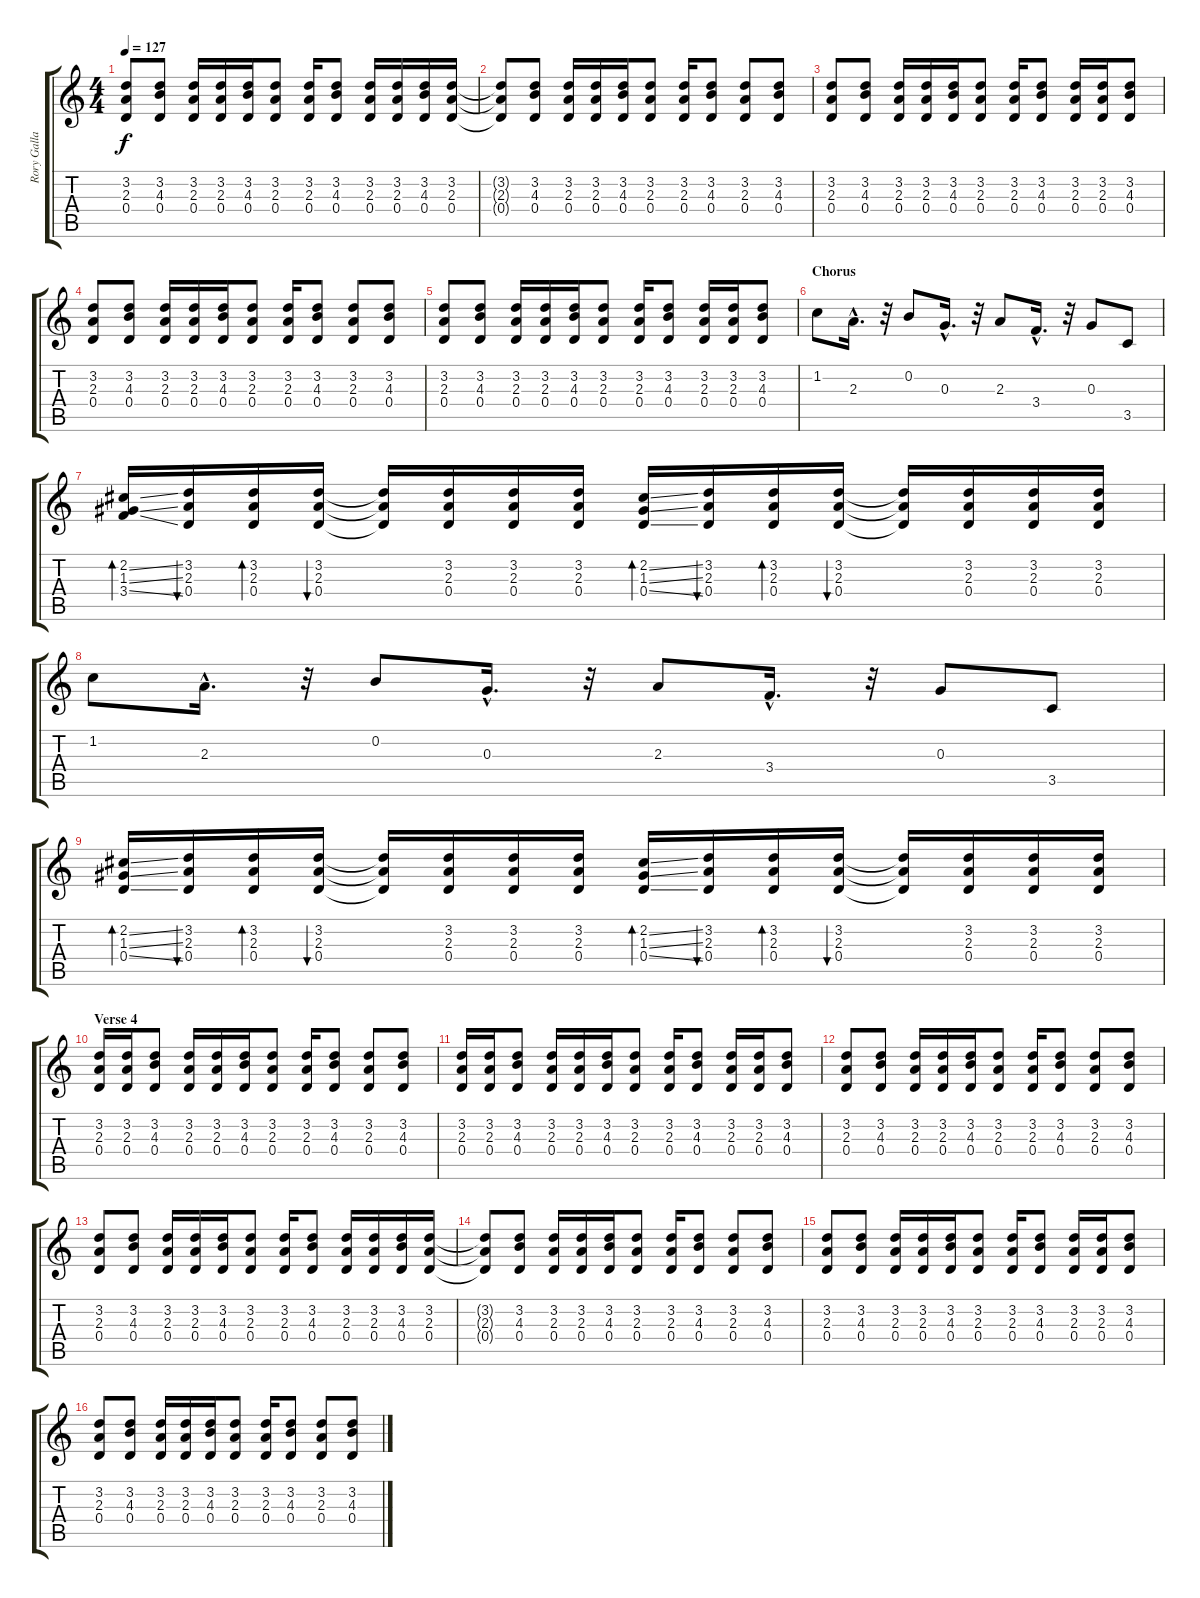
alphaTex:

\track ("Rory Gallagher" "Rory Galla") {instrument distortionguitar}
\staff {score tabs}
\tuning (E4 B3 G3 D3 A2 E2) {hide}
\ts (4 4)
\tempo 127
\clef g2
\ks c
(3.2 2.3 0.4).8{dy f} (3.2 4.3 0.4).8 (3.2 2.3 0.4).16 (3.2 2.3 0.4).16 (3.2 4.3 0.4).16 (3.2 2.3 0.4).8 (3.2 2.3 0.4).16 (3.2 4.3 0.4).8 (3.2 2.3 0.4).16 (3.2 2.3 0.4).16 (3.2 4.3 0.4).16 (3.2 2.3 0.4).16 |
(3.2{t} 2.3{t} 0.4{t}).8 (3.2 4.3 0.4).8 (3.2 2.3 0.4).16 (3.2 2.3 0.4).16 (3.2 4.3 0.4).16 (3.2 2.3 0.4).8 (3.2 2.3 0.4).16 (3.2 4.3 0.4).8 (3.2 2.3 0.4).8 (3.2 4.3 0.4).8 |
(3.2 2.3 0.4).8 (3.2 4.3 0.4).8 (3.2 2.3 0.4).16 (3.2 2.3 0.4).16 (3.2 4.3 0.4).16 (3.2 2.3 0.4).8 (3.2 2.3 0.4).16 (3.2 4.3 0.4).8 (3.2 2.3 0.4).16 (3.2 2.3 0.4).16 (3.2 4.3 0.4).8 |
(3.2 2.3 0.4).8 (3.2 4.3 0.4).8 (3.2 2.3 0.4).16 (3.2 2.3 0.4).16 (3.2 4.3 0.4).16 (3.2 2.3 0.4).8 (3.2 2.3 0.4).16 (3.2 4.3 0.4).8 (3.2 2.3 0.4).8 (3.2 4.3 0.4).8 |
(3.2 2.3 0.4).8 (3.2 4.3 0.4).8 (3.2 2.3 0.4).16 (3.2 2.3 0.4).16 (3.2 4.3 0.4).16 (3.2 2.3 0.4).8 (3.2 2.3 0.4).16 (3.2 4.3 0.4).8 (3.2 2.3 0.4).16 (3.2 2.3 0.4).16 (3.2 4.3 0.4).8 |
\section ("" "Chorus")
1.2.8{volume 15} 2.3{hac}.16{d} r.32 0.2.8 0.3{hac}.16{d} r.32 2.3.8 3.4{hac}.16{d} r.32 0.3.8 3.5.8 |
(2.2{ss} 1.3{ss} 3.4{ss}).16{bd 60} (3.2 2.3 0.4).16{bu 60} (3.2 2.3 0.4).16{bd 60} (3.2 2.3 0.4).16{bu 60} (3.2{t} 2.3{t} 0.4{t}).16 (3.2 2.3 0.4).16 (3.2 2.3 0.4).16 (3.2 2.3 0.4).16 (2.2{ss} 1.3{ss} 0.4{ss}).16{bd 60} (3.2 2.3 0.4).16{bu 60} (3.2 2.3 0.4).16{bd 60} (3.2 2.3 0.4).16{bu 60} (3.2{t} 2.3{t} 0.4{t}).16 (3.2 2.3 0.4).16 (3.2 2.3 0.4).16 (3.2 2.3 0.4).16 |
1.2.8 2.3{hac}.16{d} r.32 0.2.8 0.3{hac}.16{d} r.32 2.3.8 3.4{hac}.16{d} r.32 0.3.8 3.5.8 |
(2.2{ss} 1.3{ss} 0.4{ss}).16{bd 60} (3.2 2.3 0.4).16{bu 60} (3.2 2.3 0.4).16{bd 60} (3.2 2.3 0.4).16{bu 60} (3.2{t} 2.3{t} 0.4{t}).16 (3.2 2.3 0.4).16 (3.2 2.3 0.4).16 (3.2 2.3 0.4).16 (2.2{ss} 1.3{ss} 0.4{ss}).16{bd 60} (3.2 2.3 0.4).16{bu 60} (3.2 2.3 0.4).16{bd 60} (3.2 2.3 0.4).16{bu 60} (3.2{t} 2.3{t} 0.4{t}).16 (3.2 2.3 0.4).16 (3.2 2.3 0.4).16 (3.2 2.3 0.4).16 |
\section ("" "Verse 4")
(3.2 2.3 0.4).16 (3.2 2.3 0.4).16 (3.2 4.3 0.4).8 (3.2 2.3 0.4).16 (3.2 2.3 0.4).16 (3.2 4.3 0.4).16 (3.2 2.3 0.4).8 (3.2 2.3 0.4).16 (3.2 4.3 0.4).8 (3.2 2.3 0.4).8 (3.2 4.3 0.4).8 |
(3.2 2.3 0.4).16 (3.2 2.3 0.4).16 (3.2 4.3 0.4).8 (3.2 2.3 0.4).16 (3.2 2.3 0.4).16 (3.2 4.3 0.4).16 (3.2 2.3 0.4).8 (3.2 2.3 0.4).16 (3.2 4.3 0.4).8 (3.2 2.3 0.4).16 (3.2 2.3 0.4).16 (3.2 4.3 0.4).8 |
(3.2 2.3 0.4).8 (3.2 4.3 0.4).8 (3.2 2.3 0.4).16 (3.2 2.3 0.4).16 (3.2 4.3 0.4).16 (3.2 2.3 0.4).8 (3.2 2.3 0.4).16 (3.2 4.3 0.4).8 (3.2 2.3 0.4).8 (3.2 4.3 0.4).8 |
(3.2 2.3 0.4).8 (3.2 4.3 0.4).8 (3.2 2.3 0.4).16 (3.2 2.3 0.4).16 (3.2 4.3 0.4).16 (3.2 2.3 0.4).8 (3.2 2.3 0.4).16 (3.2 4.3 0.4).8 (3.2 2.3 0.4).16 (3.2 2.3 0.4).16 (3.2 4.3 0.4).16 (3.2 2.3 0.4).16 |
(3.2{t} 2.3{t} 0.4{t}).8 (3.2 4.3 0.4).8 (3.2 2.3 0.4).16 (3.2 2.3 0.4).16 (3.2 4.3 0.4).16 (3.2 2.3 0.4).8 (3.2 2.3 0.4).16 (3.2 4.3 0.4).8 (3.2 2.3 0.4).8 (3.2 4.3 0.4).8 |
(3.2 2.3 0.4).8 (3.2 4.3 0.4).8 (3.2 2.3 0.4).16 (3.2 2.3 0.4).16 (3.2 4.3 0.4).16 (3.2 2.3 0.4).8 (3.2 2.3 0.4).16 (3.2 4.3 0.4).8 (3.2 2.3 0.4).16 (3.2 2.3 0.4).16 (3.2 4.3 0.4).8 |
(3.2 2.3 0.4).8 (3.2 4.3 0.4).8 (3.2 2.3 0.4).16 (3.2 2.3 0.4).16 (3.2 4.3 0.4).16 (3.2 2.3 0.4).8 (3.2 2.3 0.4).16 (3.2 4.3 0.4).8 (3.2 2.3 0.4).8 (3.2 4.3 0.4).8
